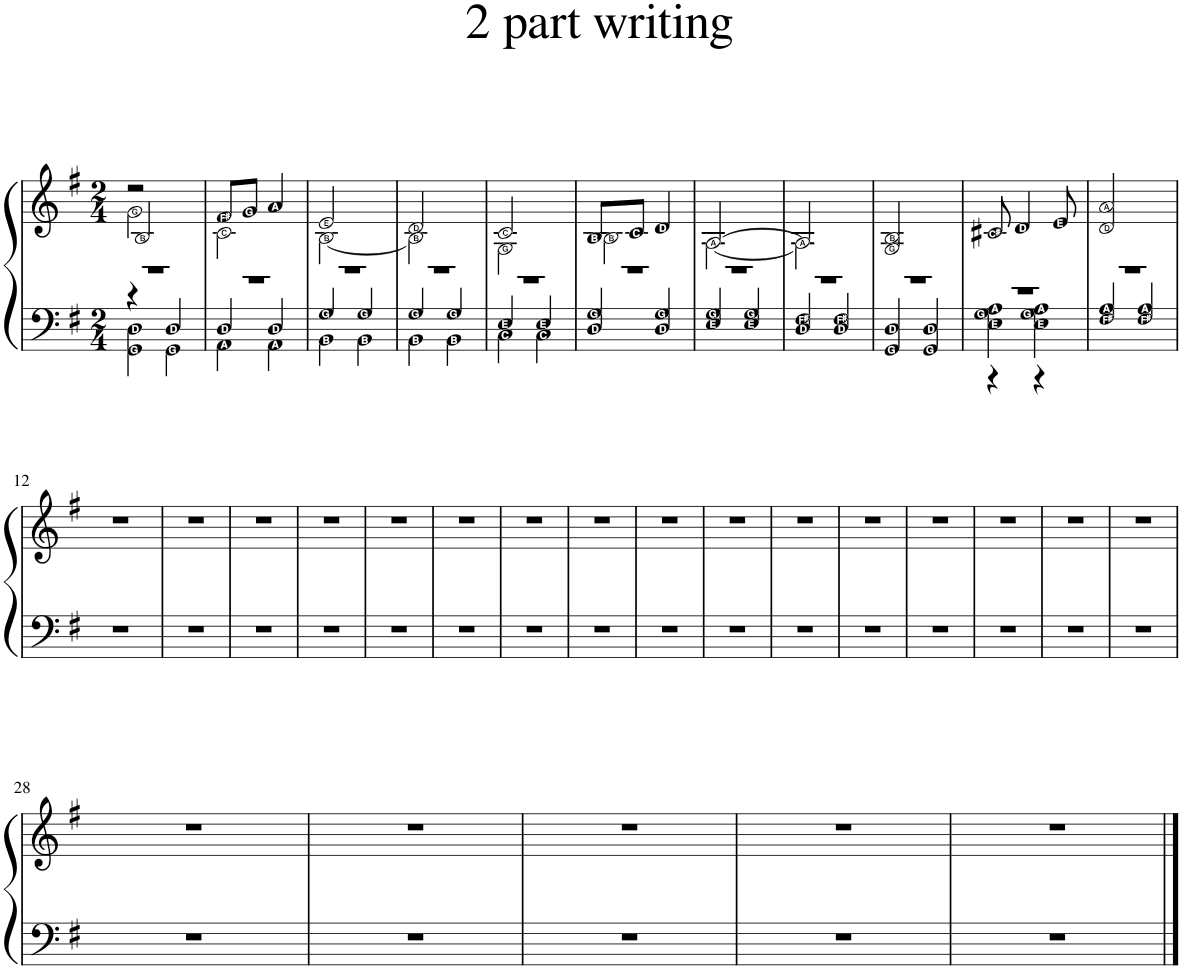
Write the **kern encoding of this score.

**kern	**kern
*part1	*part1
*staff2	*staff1
*I"Piano	*
*I'Pno.	*
*clefF4	*clefG2
*k[f#]	*k[f#]
*M2/4	*M2/4
=1	=1
*^	*^
*	*^	*	*^
2r	4r	4GG\ 4D\	2r	2g\	2B/
.	4D/	4GG\	.	.	.
*	*	*	*	*v	*v
=2	=2	=2	=2	=2
2r	4D/	4AA\	8f#/L	2c\
.	.	.	8g/J	.
.	4D/	4AA\	4a/	.
=3	=3	=3	=3	=3
2r	4G/	4BB\	2e/	[2B\
.	4G/	4BB\	.	.
=4	=4	=4	=4	=4
2r	4G/	4BB\	2d/	2B\]
.	4G/	4BB\	.	.
=5	=5	=5	=5	=5
2r	4E/	4C\	2c/	2G\
.	4E/	4C\	.	.
*	*v	*v	*	*
=6	=6	=6	=6
2r	4D/ 4G/	8B/L	2B\
.	.	8c/J	.
.	4D/ 4G/	4d/	.
=7	=7	=7	=7
2r	4E/ 4G/	[2A/	[2A\
.	4E/ 4G/	.	.
=8	=8	=8	=8
2r	4D/ 4F#/	2A/]	2A\]
.	4D/ 4F#/	.	.
*	*	*v	*v
=9	=9	=9
2r	4GG/ 4D/	2G/ 2B/
.	4GG/ 4D/	.
=10	=10	=10
*	*^	*
2r	4E\ 4G\ 4A\	4r	8c#X/
.	.	.	4d/
.	4E\ 4G\ 4A\	4r	.
.	.	.	8e/
*	*v	*v	*
=11	=11	=11
2r	4F#/ 4A/	2d/ 2a/
.	4F#/ 4A/	.
*v	*v	*
!!LO:LB:g=z
=12	=12
2r	2r
=13	=13
2r	2r
=14	=14
2r	2r
=15	=15
2r	2r
=16	=16
2r	2r
=17	=17
2r	2r
=18	=18
2r	2r
=19	=19
2r	2r
=20	=20
2r	2r
=21	=21
2r	2r
=22	=22
2r	2r
=23	=23
2r	2r
=24	=24
2r	2r
=25	=25
2r	2r
=26	=26
2r	2r
=27	=27
2r	2r
!!LO:LB:g=z
=28	=28
2r	2r
=29	=29
2r	2r
=30	=30
2r	2r
=31	=31
2r	2r
=32	=32
2r	2r
==	==
*-	*-
